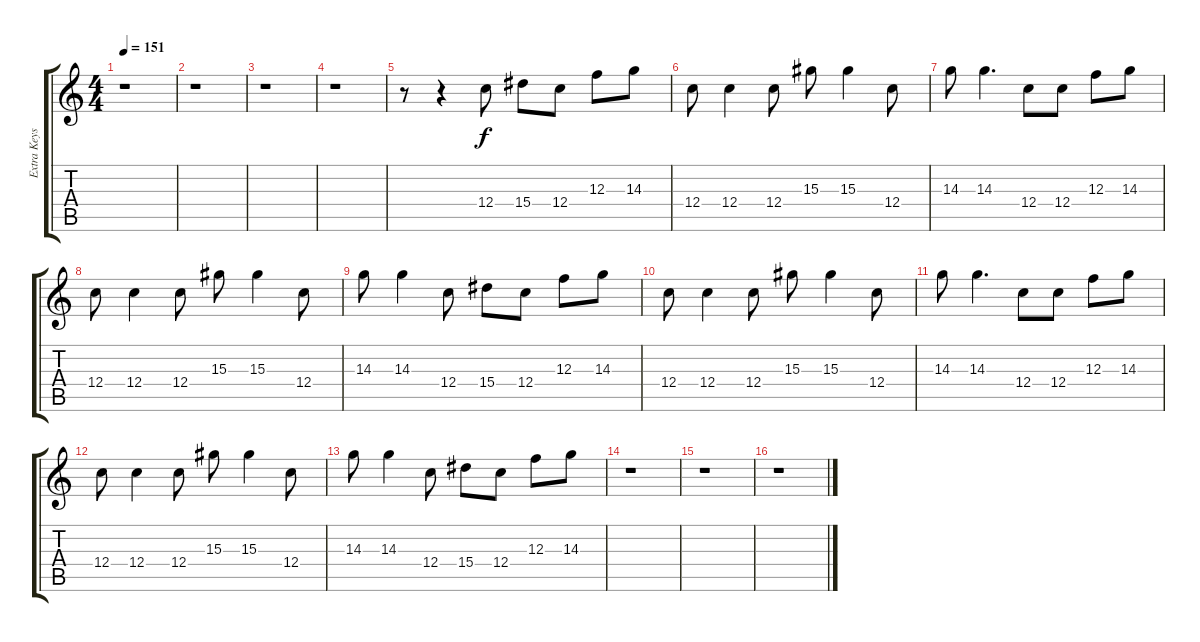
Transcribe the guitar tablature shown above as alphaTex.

\track ("Extra Keys" "Extra Keys") {instrument stringensemble1}
\staff {score tabs}
\tuning (D5 A4 F4 C4 G3 C3) {hide}
\ts (4 4)
\tempo 151
\clef g2
\ks c
r.1{dy f} |
r.1 |
r.1 |
r.1 |
r.8 r.4 12.4.8 15.4.8 12.4.8 12.3.8 14.3.8 |
12.4.8 12.4.4 12.4.8 15.3.8 15.3.4 12.4.8 |
14.3.8 14.3.4{d} 12.4.8 12.4.8 12.3.8 14.3.8 |
12.4.8 12.4.4 12.4.8 15.3.8 15.3.4 12.4.8 |
14.3.8 14.3.4 12.4.8 15.4.8 12.4.8 12.3.8 14.3.8 |
12.4.8 12.4.4 12.4.8 15.3.8 15.3.4 12.4.8 |
14.3.8 14.3.4{d} 12.4.8 12.4.8 12.3.8 14.3.8 |
12.4.8 12.4.4 12.4.8 15.3.8 15.3.4 12.4.8 |
14.3.8 14.3.4 12.4.8 15.4.8 12.4.8 12.3.8 14.3.8 |
r.1 |
r.1 |
r.1
